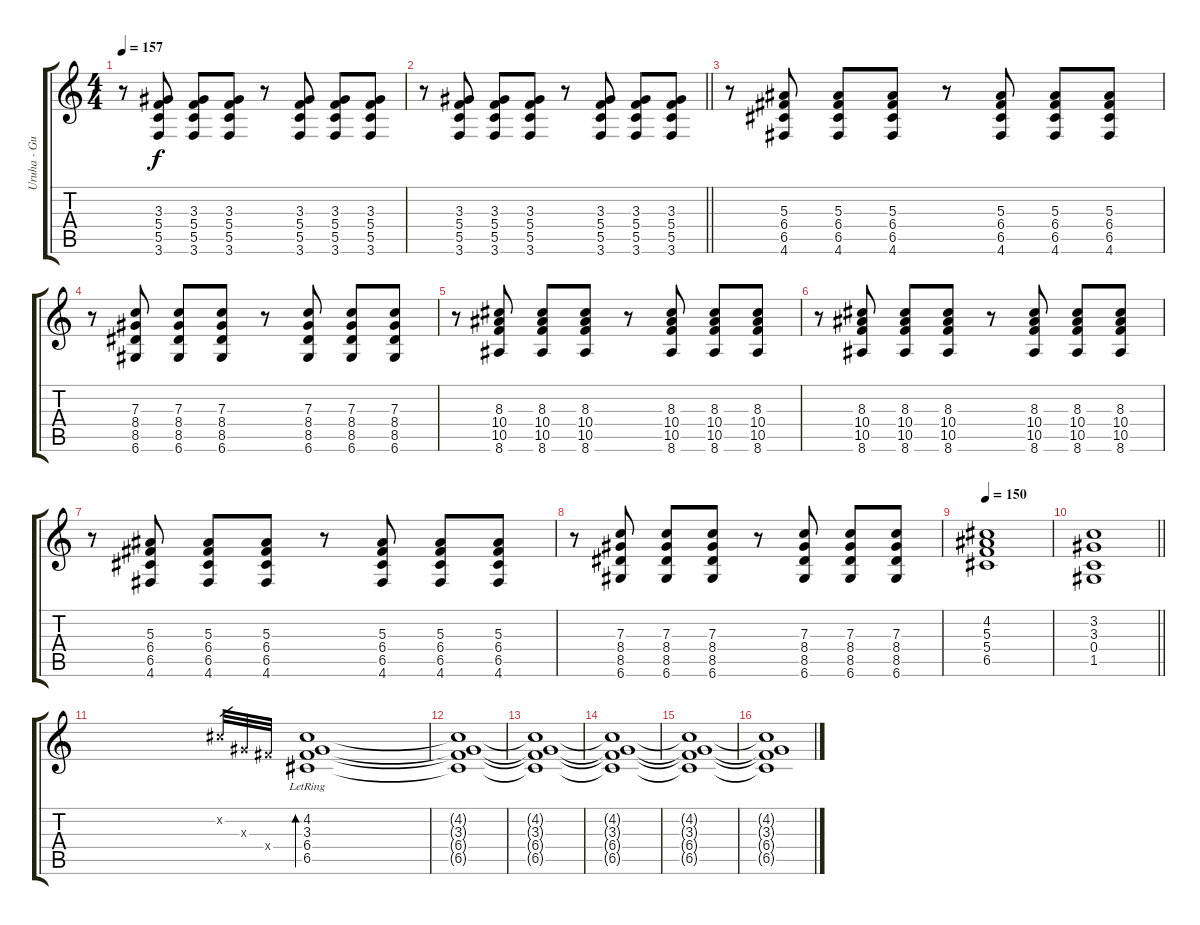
\track ("Uruha - Guitar 1" "Uruha - Gu") {instrument distortionguitar}
\staff {score tabs}
\tuning (D4 A3 F3 C3 G2 D2) {hide}
\ts (4 4)
\tempo 157
\clef g2
\ks c
r.8{dy f} (3.3 5.4 5.5 3.6).8 (3.3 5.4 5.5 3.6).8 (3.3 5.4 5.5 3.6).8 r.8 (3.3 5.4 5.5 3.6).8 (3.3 5.4 5.5 3.6).8 (3.3 5.4 5.5 3.6).8 |
\barLineRight lightlight
r.8 (3.3 5.4 5.5 3.6).8 (3.3 5.4 5.5 3.6).8 (3.3 5.4 5.5 3.6).8 r.8 (3.3 5.4 5.5 3.6).8 (3.3 5.4 5.5 3.6).8 (3.3 5.4 5.5 3.6).8 |
\section ("" "")
r.8 (5.3 6.4 6.5 4.6).8 (5.3 6.4 6.5 4.6).8 (5.3 6.4 6.5 4.6).8 r.8 (5.3 6.4 6.5 4.6).8 (5.3 6.4 6.5 4.6).8 (5.3 6.4 6.5 4.6).8 |
r.8 (7.3 8.4 8.5 6.6).8 (7.3 8.4 8.5 6.6).8 (7.3 8.4 8.5 6.6).8 r.8 (7.3 8.4 8.5 6.6).8 (7.3 8.4 8.5 6.6).8 (7.3 8.4 8.5 6.6).8 |
r.8 (8.3 10.4 10.5 8.6).8 (8.3 10.4 10.5 8.6).8 (8.3 10.4 10.5 8.6).8 r.8 (8.3 10.4 10.5 8.6).8 (8.3 10.4 10.5 8.6).8 (8.3 10.4 10.5 8.6).8 |
r.8 (8.3 10.4 10.5 8.6).8 (8.3 10.4 10.5 8.6).8 (8.3 10.4 10.5 8.6).8 r.8 (8.3 10.4 10.5 8.6).8 (8.3 10.4 10.5 8.6).8 (8.3 10.4 10.5 8.6).8 |
r.8 (5.3 6.4 6.5 4.6).8 (5.3 6.4 6.5 4.6).8 (5.3 6.4 6.5 4.6).8 r.8 (5.3 6.4 6.5 4.6).8 (5.3 6.4 6.5 4.6).8 (5.3 6.4 6.5 4.6).8 |
r.8 (7.3 8.4 8.5 6.6).8 (7.3 8.4 8.5 6.6).8 (7.3 8.4 8.5 6.6).8 r.8 (7.3 8.4 8.5 6.6).8 (7.3 8.4 8.5 6.6).8 (7.3 8.4 8.5 6.6).8 |
\tempo 150
(4.2 5.3 5.4 6.5).1 |
\barLineRight lightlight
(3.2 3.3 0.4 1.5).1 |
\section ("" "")
4.2{x}.32{gr} 3.3{x}.32{gr} 6.4{x}.32{gr} (4.2{lr} 3.3{lr} 6.4 6.5{lr}).1{bd 240} |
(4.2{t} 3.3{t} 6.4{t} 6.5{t}).1 |
(4.2{t} 3.3{t} 6.4{t} 6.5{t}).1 |
(4.2{t} 3.3{t} 6.4{t} 6.5{t}).1 |
(4.2{t} 3.3{t} 6.4{t} 6.5{t}).1 |
(4.2{t} 3.3{t} 6.4{t} 6.5{t}).1
